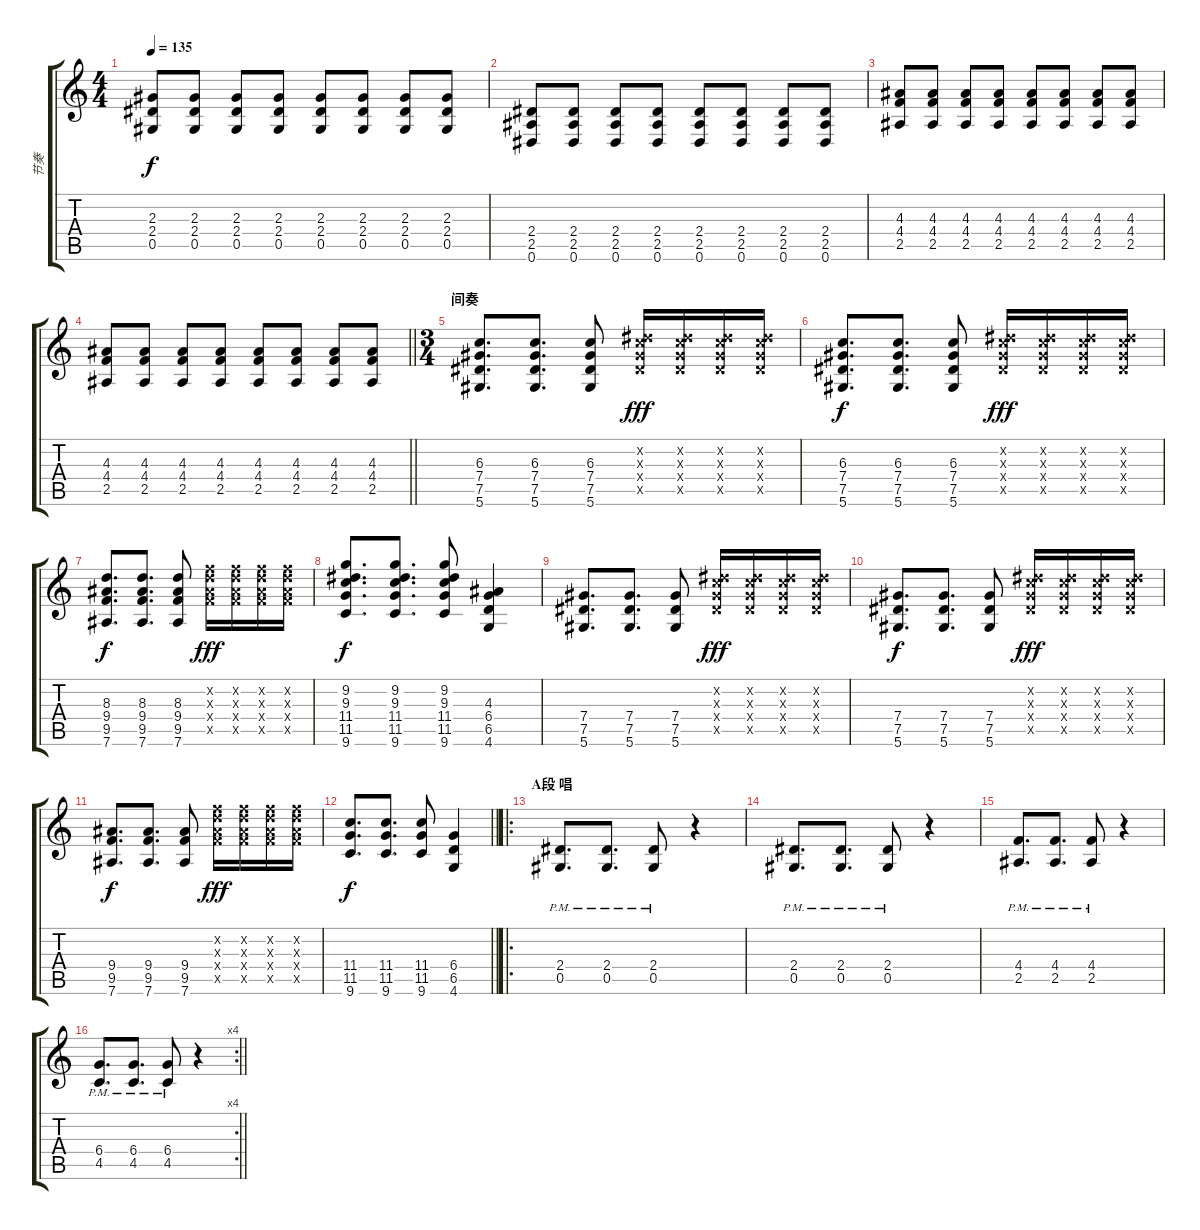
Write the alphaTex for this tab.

\track ("节奏 " "节奏 ") {instrument distortionguitar}
\staff {score tabs}
\tuning (Eb4 Bb3 Gb3 Db3 Ab2 Eb2) {hide}
\ts (4 4)
\tempo 135
\clef g2
\ks c
(2.3 2.4 0.5).8{dy f} (2.3 2.4 0.5).8 (2.3 2.4 0.5).8 (2.3 2.4 0.5).8 (2.3 2.4 0.5).8 (2.3 2.4 0.5).8 (2.3 2.4 0.5).8 (2.3 2.4 0.5).8 |
(2.4 2.5 0.6).8 (2.4 2.5 0.6).8 (2.4 2.5 0.6).8 (2.4 2.5 0.6).8 (2.4 2.5 0.6).8 (2.4 2.5 0.6).8 (2.4 2.5 0.6).8 (2.4 2.5 0.6).8 |
(4.3 4.4 2.5).8 (4.3 4.4 2.5).8 (4.3 4.4 2.5).8 (4.3 4.4 2.5).8 (4.3 4.4 2.5).8 (4.3 4.4 2.5).8 (4.3 4.4 2.5).8 (4.3 4.4 2.5).8 |
\barLineRight lightlight
(4.3 4.4 2.5).8 (4.3 4.4 2.5).8 (4.3 4.4 2.5).8 (4.3 4.4 2.5).8 (4.3 4.4 2.5).8 (4.3 4.4 2.5).8 (4.3 4.4 2.5).8 (4.3 4.4 2.5).8 |
\ts (3 4)
\section ("" "间奏")
(6.3 7.4 7.5 5.6).8{d} (6.3 7.4 7.5 5.6).8{d} (6.3 7.4 7.5 5.6).8 (5.2{x} 6.3{x} 7.4{x} 7.5{x}).16{dy fff} (5.2{x} 6.3{x} 7.4{x} 7.5{x}).16 (5.2{x} 6.3{x} 7.4{x} 7.5{x}).16 (5.2{x} 6.3{x} 7.4{x} 7.5{x}).16 |
(6.3 7.4 7.5 5.6).8{d dy f} (6.3 7.4 7.5 5.6).8{d} (6.3 7.4 7.5 5.6).8 (5.2{x} 6.3{x} 7.4{x} 7.5{x}).16{dy fff} (5.2{x} 6.3{x} 7.4{x} 7.5{x}).16 (5.2{x} 6.3{x} 7.4{x} 7.5{x}).16 (5.2{x} 6.3{x} 7.4{x} 7.5{x}).16 |
(8.3 9.4 9.5 7.6).8{d dy f} (8.3 9.4 9.5 7.6).8{d} (8.3 9.4 9.5 7.6).8 (7.2{x} 8.3{x} 9.4{x} 9.5{x}).16{dy fff} (7.2{x} 8.3{x} 9.4{x} 9.5{x}).16 (7.2{x} 8.3{x} 9.4{x} 9.5{x}).16 (7.2{x} 8.3{x} 9.4{x} 9.5{x}).16 |
(9.2 9.3 11.4 11.5 9.6).8{d dy f} (9.2 9.3 11.4 11.5 9.6).8{d} (9.2 9.3 11.4 11.5 9.6).8 (4.3 6.4 6.5 4.6).4 |
(7.4 7.5 5.6).8{d} (7.4 7.5 5.6).8{d} (7.4 7.5 5.6).8 (5.2{x} 6.3{x} 7.4{x} 7.5{x}).16{dy fff} (5.2{x} 6.3{x} 7.4{x} 7.5{x}).16 (5.2{x} 6.3{x} 7.4{x} 7.5{x}).16 (5.2{x} 6.3{x} 7.4{x} 7.5{x}).16 |
(7.4 7.5 5.6).8{d dy f} (7.4 7.5 5.6).8{d} (7.4 7.5 5.6).8 (5.2{x} 6.3{x} 7.4{x} 7.5{x}).16{dy fff} (5.2{x} 6.3{x} 7.4{x} 7.5{x}).16 (5.2{x} 6.3{x} 7.4{x} 7.5{x}).16 (5.2{x} 6.3{x} 7.4{x} 7.5{x}).16 |
(9.4 9.5 7.6).8{d dy f} (9.4 9.5 7.6).8{d} (9.4 9.5 7.6).8 (7.2{x} 8.3{x} 9.4{x} 9.5{x}).16{dy fff} (7.2{x} 8.3{x} 9.4{x} 9.5{x}).16 (7.2{x} 8.3{x} 9.4{x} 9.5{x}).16 (7.2{x} 8.3{x} 9.4{x} 9.5{x}).16 |
\barLineRight lightlight
(11.4 11.5 9.6).8{d dy f} (11.4 11.5 9.6).8{d} (11.4 11.5 9.6).8 (6.4 6.5 4.6).4 |
\ro
\section ("" "A段 唱")
(2.4{pm} 0.5{pm}).8{d} (2.4{pm} 0.5{pm}).8{d} (2.4{pm} 0.5{pm}).8 r.4 |
(2.4{pm} 0.5{pm}).8{d} (2.4{pm} 0.5{pm}).8{d} (2.4{pm} 0.5{pm}).8 r.4 |
(4.4{pm} 2.5{pm}).8{d} (4.4{pm} 2.5{pm}).8{d} (4.4{pm} 2.5{pm}).8 r.4 |
\rc 4
\barLineRight lightlight
(6.4{pm} 4.5{pm}).8{d} (6.4{pm} 4.5{pm}).8{d} (6.4{pm} 4.5{pm}).8 r.4
